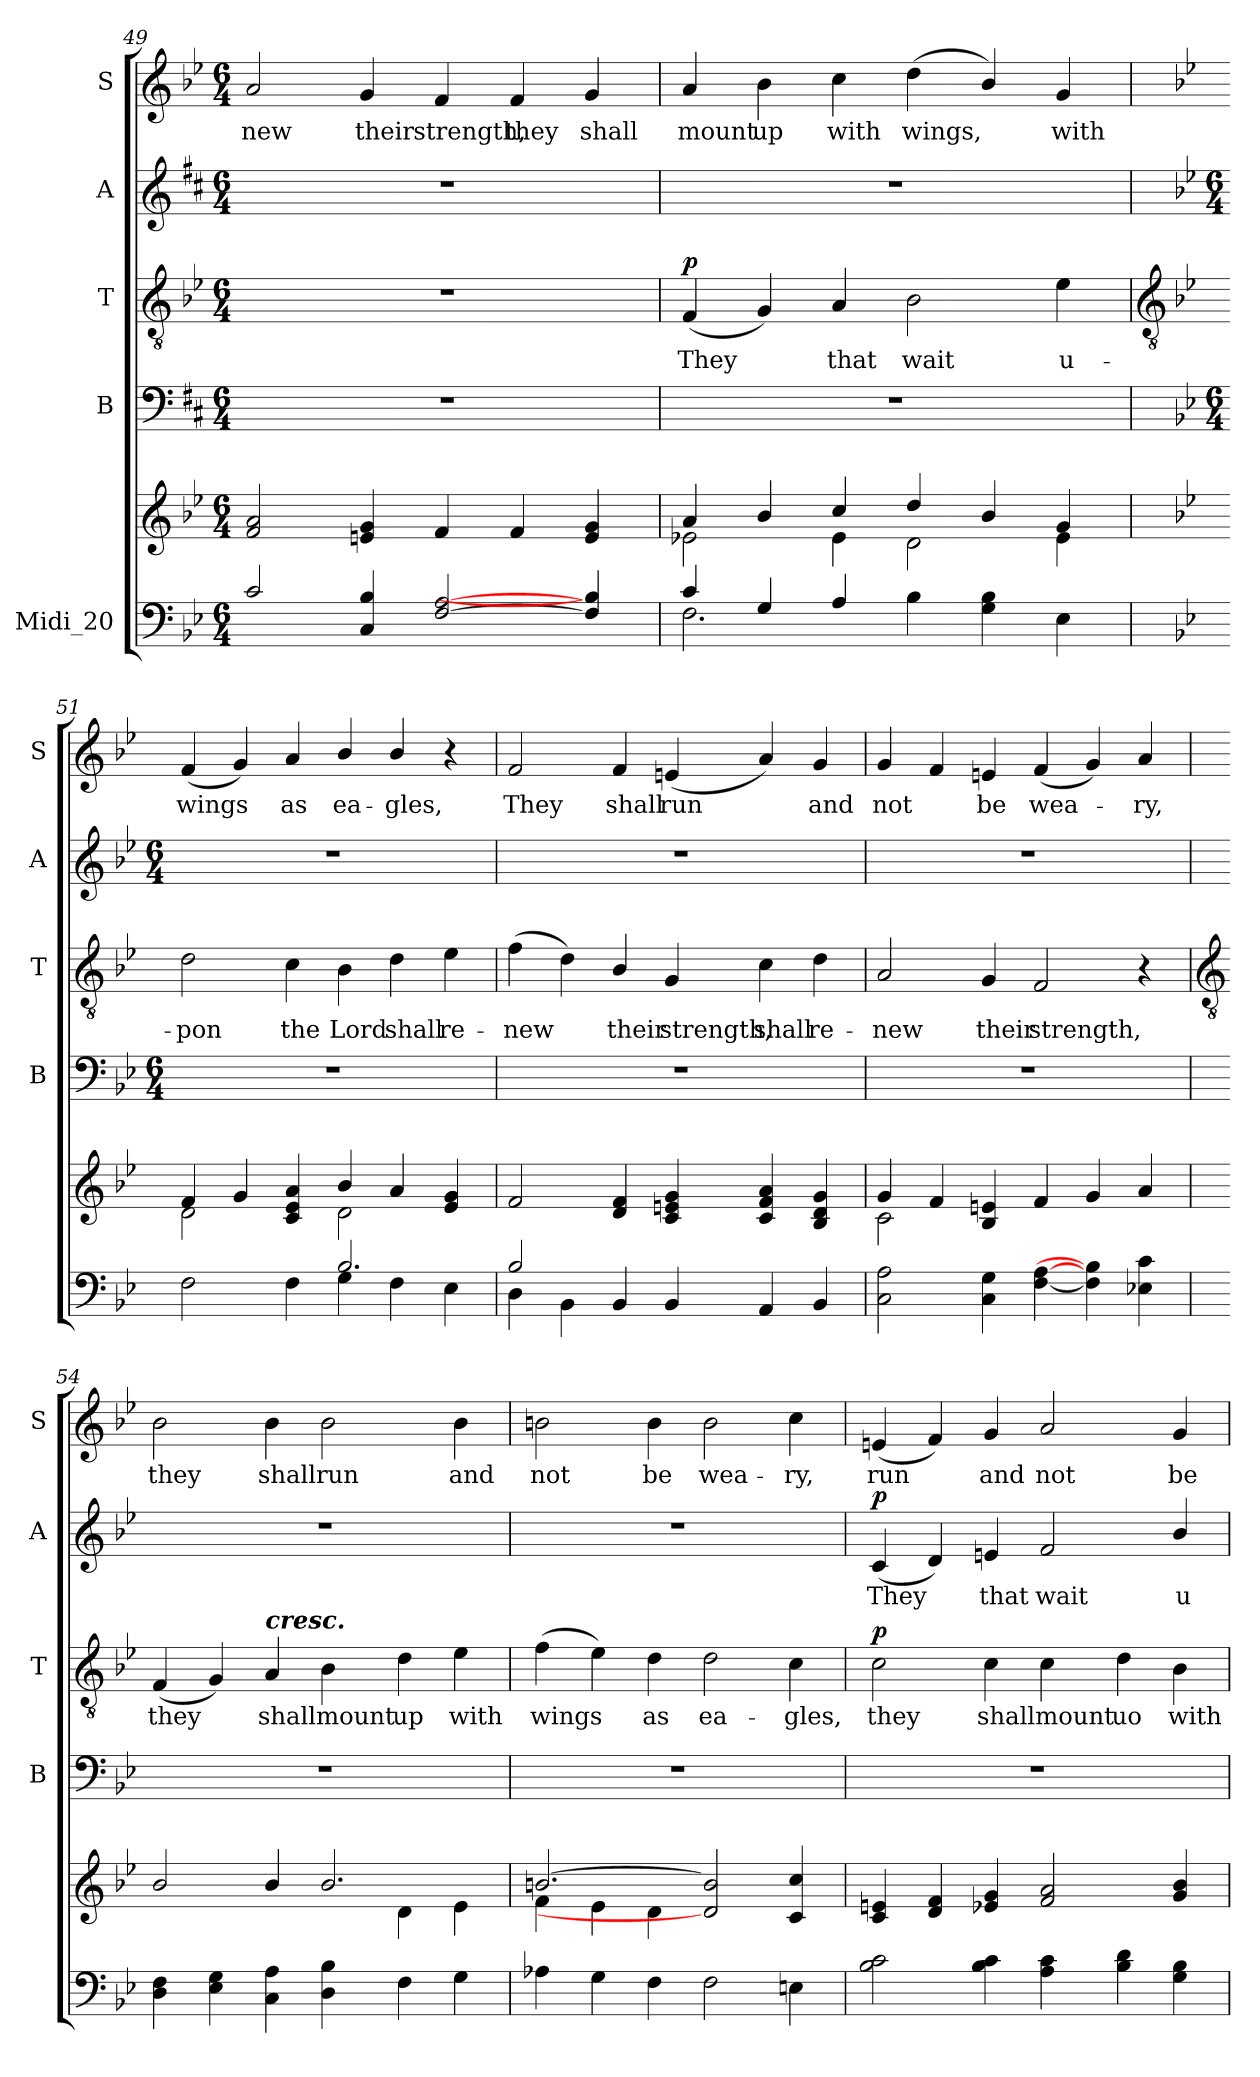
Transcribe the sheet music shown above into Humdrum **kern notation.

**kern	**kern	**kern	**kern	**text	**dynam	**kern	**text	**dynam	**kern	**text
*part5	*part5	*part4	*part3	*part3	*part3	*part2	*part2	*part2	*part1	*part1
*staff6	*staff5	*staff4	*staff3	*staff3	*staff3	*staff2	*staff2	*staff2	*staff1	*staff1
*I"Midi_20	*	*I"B	*I"T	*	*	*I"A	*	*	*I"S	*
*	*	*I'B	*I'T	*	*	*I'A	*	*	*I'S	*
*clefF4	*clefG2	*clefF4	*clefGv2	*	*	*clefG2	*	*	*clefG2	*
*k[b-e-]	*k[b-e-]	*k[f#c#]	*k[b-e-]	*	*	*k[f#c#]	*	*	*k[b-e-]	*
*B-:	*B-:	*D:	*B-:	*	*	*D:	*	*	*B-:	*
*M6/4	*M6/4	*M6/4	*M6/4	*	*	*M6/4	*	*	*M6/4	*
=49	=49	=49	=49	=49	=49	=49	=49	=49	=49	=49
*^	*	*	*	*	*	*	*	*	*	*
!	!LO:N:vis=1	!	!	!LO:N:vis=1	!	!	!	!	!	!	!LO:LY:b
*	*	*^	*	*	*	*	*	*	*	*	*
2c	1.ryy	2f/ 2a/	1.ryy	1.r	1.r	.	.	1.r	.	.	2a	-new
!	!	!	!	!	!	!	!	!	!	!	!	!LO:LY:b
4C 4B-	.	4en/ 4g/	.	.	.	.	.	.	.	.	4g	their
!	!	!	!	!	!	!	!	!	!	!	!	!LO:LY:b
[2F [2A	.	4f/	.	.	.	.	.	.	.	.	4f	strength,
!	!	!	!	!	!	!	!	!	!	!	!	!LO:LY:b
.	.	4f/	.	.	.	.	.	.	.	.	4f	they
!	!	!	!	!	!	!	!	!	!	!	!	!LO:LY:b
4F] 4B-]	.	4e/ 4g/	.	.	.	.	.	.	.	.	4g	shall
=50	=50	=50	=50	=50	=50	=50	=50	=50	=50	=50	=50	=50
!	!	!	!	!	!	!LO:LY:b	!LO:DY:b	!	!	!	!	!LO:LY:b
4c/	2.F\	4a/	2e-X\	1.r	(<4F	They	p	1.r	.	.	4a	mount
!	!	!	!	!	!	!	!	!	!	!	!	!LO:LY:b
4G/	.	4b-/	.	.	4G)	.	.	.	.	.	4b-	up
!	!	!	!	!	!	!LO:LY:b	!	!	!	!	!	!LO:LY:b
4A/	.	4cc/	4e-\	.	4A	that	.	.	.	.	4cc	with
!	!	!	!	!	!	!LO:LY:b	!	!	!	!	!	!LO:LY:b
4B-	2.ryy	4dd/	2d\	.	2B-	wait	.	.	.	.	(<4dd	wings,
4G 4B-	.	4b-/	.	.	.	.	.	.	.	.	4b-/)	.
!	!	!	!	!	!	!LO:LY:b	!	!	!	!	!	!LO:LY:b
4E-	.	4g/	4e-\	.	4e-	u-	.	.	.	.	4g	with
!!LO:LB:g=z
=51	=51	=51	=51	=51	=51	=51	=51	=51	=51	=51	=51	=51
*	*	*	*	*	*clefGv2	*	*	*	*	*	*	*
*	*	*	*	*k[b-e-]	*	*	*	*k[b-e-]	*	*	*	*
*	*	*	*	*B-:	*	*	*	*B-:	*	*	*	*
*	*	*	*	*M6/4	*	*	*	*M6/4	*	*	*	*
!	!	!	!	!LO:N:vis=1	!	!LO:LY:b	!	!LO:N:vis=1	!	!	!	!LO:LY:b
2.ryy	2F\	4f/	2d\	1.r	2d	-pon	.	1.r	.	.	(<4f	wings
.	.	4g/	.	.	.	.	.	.	.	.	4g)	.
!	!	!	!	!	!	!LO:LY:b	!	!	!	!	!	!LO:LY:b
.	4F\	4c/ 4e-/ 4a/	4ryy	.	4c	the	.	.	.	.	4a	as
!	!	!	!	!	!	!LO:LY:b	!	!	!	!	!	!LO:LY:b
2.B-/	4G\	4b-/	2d\	.	4B-	Lord	.	.	.	.	4b-/	ea-
!	!	!	!	!	!	!LO:LY:b	!	!	!	!	!	!LO:LY:b
.	4F\	4a/	.	.	4d	shall	.	.	.	.	4b-/	-gles,
!	!	!	!	!	!	!LO:LY:b	!	!	!	!	!	!
.	4E-\	4e-/ 4g/	4ryy	.	4e-	re-	.	.	.	.	4r	.
=52	=52	=52	=52	=52	=52	=52	=52	=52	=52	=52	=52	=52
!	!	!	!	!LO:N:vis=1	!	!LO:LY:b	!	!LO:N:vis=1	!	!	!	!LO:LY:b
2B-/	4D\	2f/	1.ryy	1.r	(>4f	-new	.	1.r	.	.	2f	They
.	4BB-\	.	.	.	4d)	.	.	.	.	.	.	.
!	!	!	!	!	!	!LO:LY:b	!	!	!	!	!	!LO:LY:b
4ryy	4BB-/	4d/ 4f/	.	.	4B-/	their	.	.	.	.	4f	shall
!	!	!	!	!	!	!LO:LY:b	!	!	!	!	!	!LO:LY:b
2.ryy	4BB-/	4c/ 4en/ 4g/	.	.	4G	strength,	.	.	.	.	(<4en	run
!	!	!	!	!	!	!LO:LY:b	!	!	!	!	!	!
.	4AA/	4c/ 4f/ 4a/	.	.	4c	shall	.	.	.	.	4a)	.
!	!	!	!	!	!	!LO:LY:b	!	!	!	!	!	!LO:LY:b
.	4BB-/	4B-/ 4d/ 4g/	.	.	4d	re-	.	.	.	.	4g	and
=53	=53	=53	=53	=53	=53	=53	=53	=53	=53	=53	=53	=53
!	!	!	!	!LO:N:vis=1	!	!LO:LY:b	!	!LO:N:vis=1	!	!	!	!LO:LY:b
*v	*v	*	*	*	*	*	*	*	*	*	*	*
2C\ 2A\	4g/	2c\	1.r	2A	-new	.	1.r	.	.	4g	not
.	4f/	.	.	.	.	.	.	.	.	4f	.
!	!	!	!	!	!LO:LY:b	!	!	!	!	!	!LO:LY:b
4C\ 4G\	4B-/ 4en/	4ryy	.	4G	their	.	.	.	.	4en	be
!	!	!	!	!	!LO:LY:b	!	!	!	!	!	!LO:LY:b
[4F\ [4A\	4f/	2.ryy	.	2F	strength,	.	.	.	.	(<4f	wea-
4F\] 4B-\]	4g/	.	.	.	.	.	.	.	.	4g)	.
!	!	!	!	!	!	!	!	!	!	!	!LO:LY:b
4E-X\ 4c\	4a/	.	.	4r	.	.	.	.	.	4a	ry,
!!LO:LB:g=z
=54	=54	=54	=54	=54	=54	=54	=54	=54	=54	=54	=54
*	*	*	*	*clefGv2	*	*	*	*	*	*	*
!	!	!	!LO:N:vis=1	!	!LO:LY:b	!	!LO:N:vis=1	!	!	!	!LO:LY:b
4D 4F	2b-/	2.ryy	1.r	(<4F	they	.	1.r	.	.	2b-	they
4E- 4G	.	.	.	4G)	.	.	.	.	.	.	.
!	!	!	!	!LO:TX:a:Bi:t=cresc.	!	!	!	!	!	!	!
!	!	!	!	!	!LO:LY:b	!	!	!	!	!	!LO:LY:b
4C 4A	4b-/	.	.	4A	shall	.	.	.	.	4b-	shall
!	!	!	!	!	!LO:LY:b	!	!	!	!	!	!LO:LY:b
4D 4B-	2.b-/	4ryy	.	4B-	mount	.	.	.	.	2b-	run
!	!	!	!	!	!LO:LY:b	!	!	!	!	!	!
4F	.	4d\	.	4d	up	.	.	.	.	.	.
!	!	!	!	!	!LO:LY:b	!	!	!	!	!	!LO:LY:b
4G	.	4e-\	.	4e-	with	.	.	.	.	4b-	and
=55	=55	=55	=55	=55	=55	=55	=55	=55	=55	=55	=55
!	!	!	!LO:N:vis=1	!	!LO:LY:b	!	!LO:N:vis=1	!	!	!	!LO:LY:b
4A-X	[2.bn/	4f\	1.r	(>4f	wings	.	1.r	.	.	2bn	not
4G	.	4e-\	.	4e-)	.	.	.	.	.	.	.
!	!	!	!	!	!LO:LY:b	!	!	!	!	!	!LO:LY:b
4F	.	4d\	.	4d	as	.	.	.	.	4b	be
!	!	!	!	!	!LO:LY:b	!	!	!	!	!	!LO:LY:b
2F	2d/] 2b/]	2.ryy	.	2d	ea-	.	.	.	.	2b	wea-
!	!	!	!	!	!LO:LY:b	!	!	!	!	!	!LO:LY:b
4En	4c/ 4cc/	.	.	4c	-gles,	.	.	.	.	4cc	-ry,
=56	=56	=56	=56	=56	=56	=56	=56	=56	=56	=56	=56
!	!	!LO:N:vis=1	!LO:N:vis=1	!	!LO:LY:b	!LO:DY:b	!	!LO:LY:b	!LO:DY:b	!	!LO:LY:b
2B- 2c	4c/ 4en/	1.ryy	1.r	2c	they	p	(<4c	They	p	(<4en	run
.	4d/ 4f/	.	.	.	.	.	4d)	.	.	4f)	.
!	!	!	!	!	!LO:LY:b	!	!	!LO:LY:b	!	!	!LO:LY:b
4B- 4c	4e-X/ 4g/	.	.	4c	shall	.	4en	that	.	4g	and
!	!	!	!	!	!LO:LY:b	!	!	!LO:LY:b	!	!	!LO:LY:b
4A 4c	2f/ 2a/	.	.	4c	mount	.	2f	wait	.	2a	not
!	!	!	!	!	!LO:LY:b	!	!	!	!	!	!
4B- 4d	.	.	.	4d	uo	.	.	.	.	.	.
!	!	!	!	!	!LO:LY:b	!	!	!LO:LY:b	!	!	!LO:LY:b
4G 4B-	4g/ 4b-/	.	.	4B-	with	.	4b-/	u-	.	4g	be
*	*v	*v	*	*	*	*	*	*	*	*	*
=	=	=	=	=	=	=	=	=	=	=
*-	*-	*-	*-	*-	*-	*-	*-	*-	*-	*-
